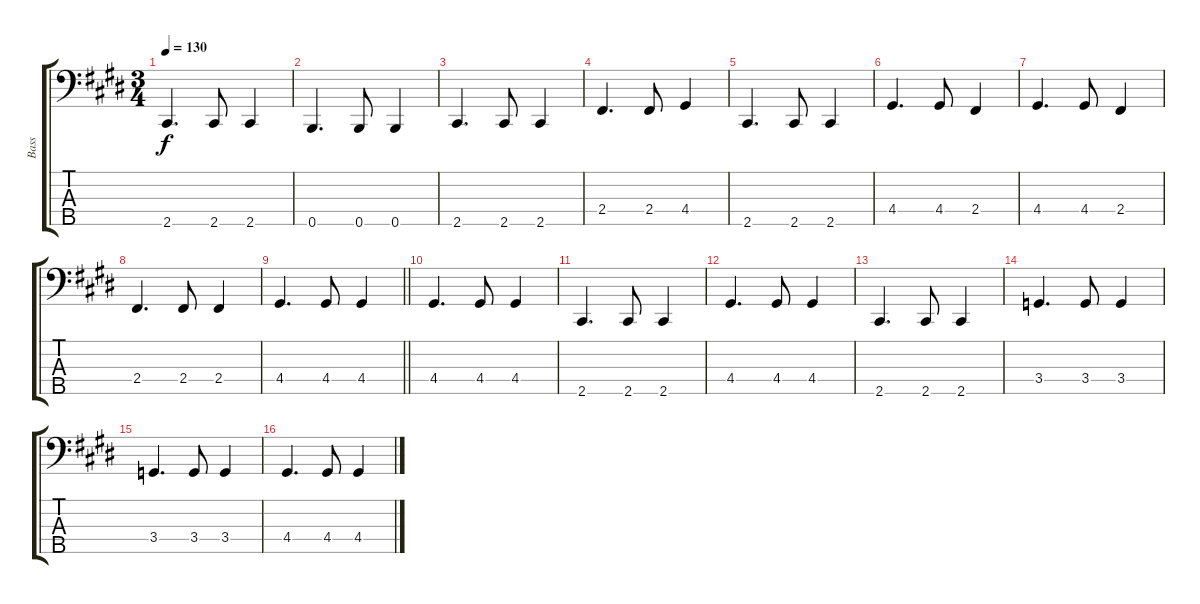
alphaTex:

\track ("Bass" "Bass") {instrument electricbassfinger}
\staff {score tabs}
\tuning (G2 D2 A1 E1 B0) {hide}
\ts (3 4)
\tempo 130
\clef f4
\ks e
2.5.4{d dy f} 2.5.8 2.5.4 |
0.5.4{d} 0.5.8 0.5.4 |
2.5.4{d} 2.5.8 2.5.4 |
2.4.4{d} 2.4.8 4.4.4 |
2.5.4{d} 2.5.8 2.5.4 |
4.4.4{d} 4.4.8 2.4.4 |
4.4.4{d} 4.4.8 2.4.4 |
2.4.4{d} 2.4.8 2.4.4 |
\barLineRight lightlight
4.4.4{d} 4.4.8 4.4.4 |
4.4.4{d} 4.4.8 4.4.4 |
2.5.4{d} 2.5.8 2.5.4 |
4.4.4{d} 4.4.8 4.4.4 |
2.5.4{d} 2.5.8 2.5.4 |
3.4.4{d} 3.4.8 3.4.4 |
3.4.4{d} 3.4.8 3.4.4 |
4.4.4{d} 4.4.8 4.4.4
